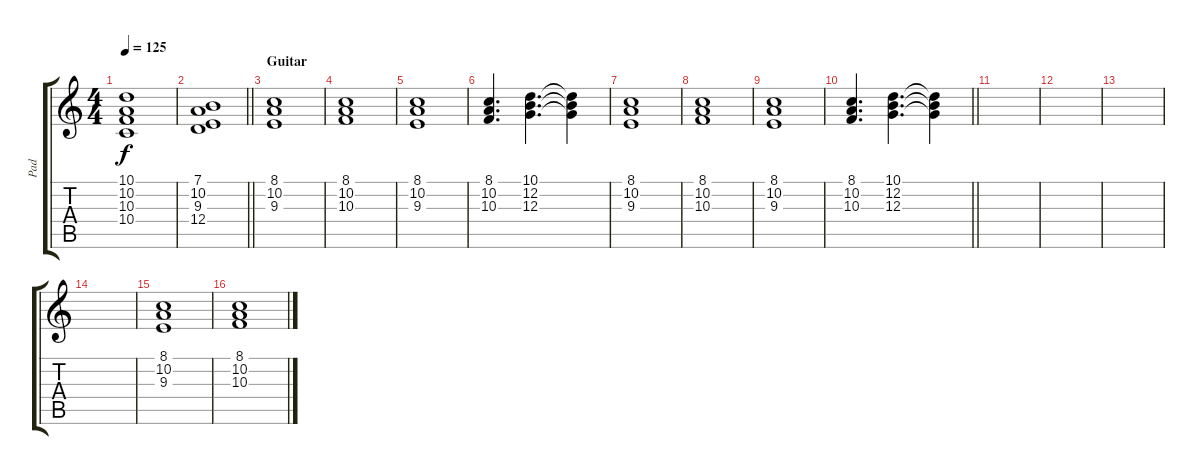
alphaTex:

\track ("Pad" "Pad") {instrument pad8sweep}
\staff {score tabs}
\tuning (E4 B3 G3 D3 A2 E2) {hide}
\ts (4 4)
\tempo 125
\clef g2
\ks c
(10.1 10.2 10.3 10.4).1{dy f} |
\barLineRight lightlight
(7.1 10.2 9.3 12.4).1 |
\section ("" "Guitar")
(8.1 10.2 9.3).1 |
(8.1 10.2 10.3).1 |
(8.1 10.2 9.3).1 |
(8.1 10.2 10.3).4{d} (10.1 12.2 12.3).4{d} (10.1{t} 12.2{t} 12.3{t}).4 |
(8.1 10.2 9.3).1 |
(8.1 10.2 10.3).1 |
(8.1 10.2 9.3).1 |
\barLineRight lightlight
(8.1 10.2 10.3).4{d} (10.1 12.2 12.3).4{d} (10.1{t} 12.2{t} 12.3{t}).4 |
\section ("" "")
|
|
|
|
(8.1 10.2 9.3).1 |
(8.1 10.2 10.3).1
